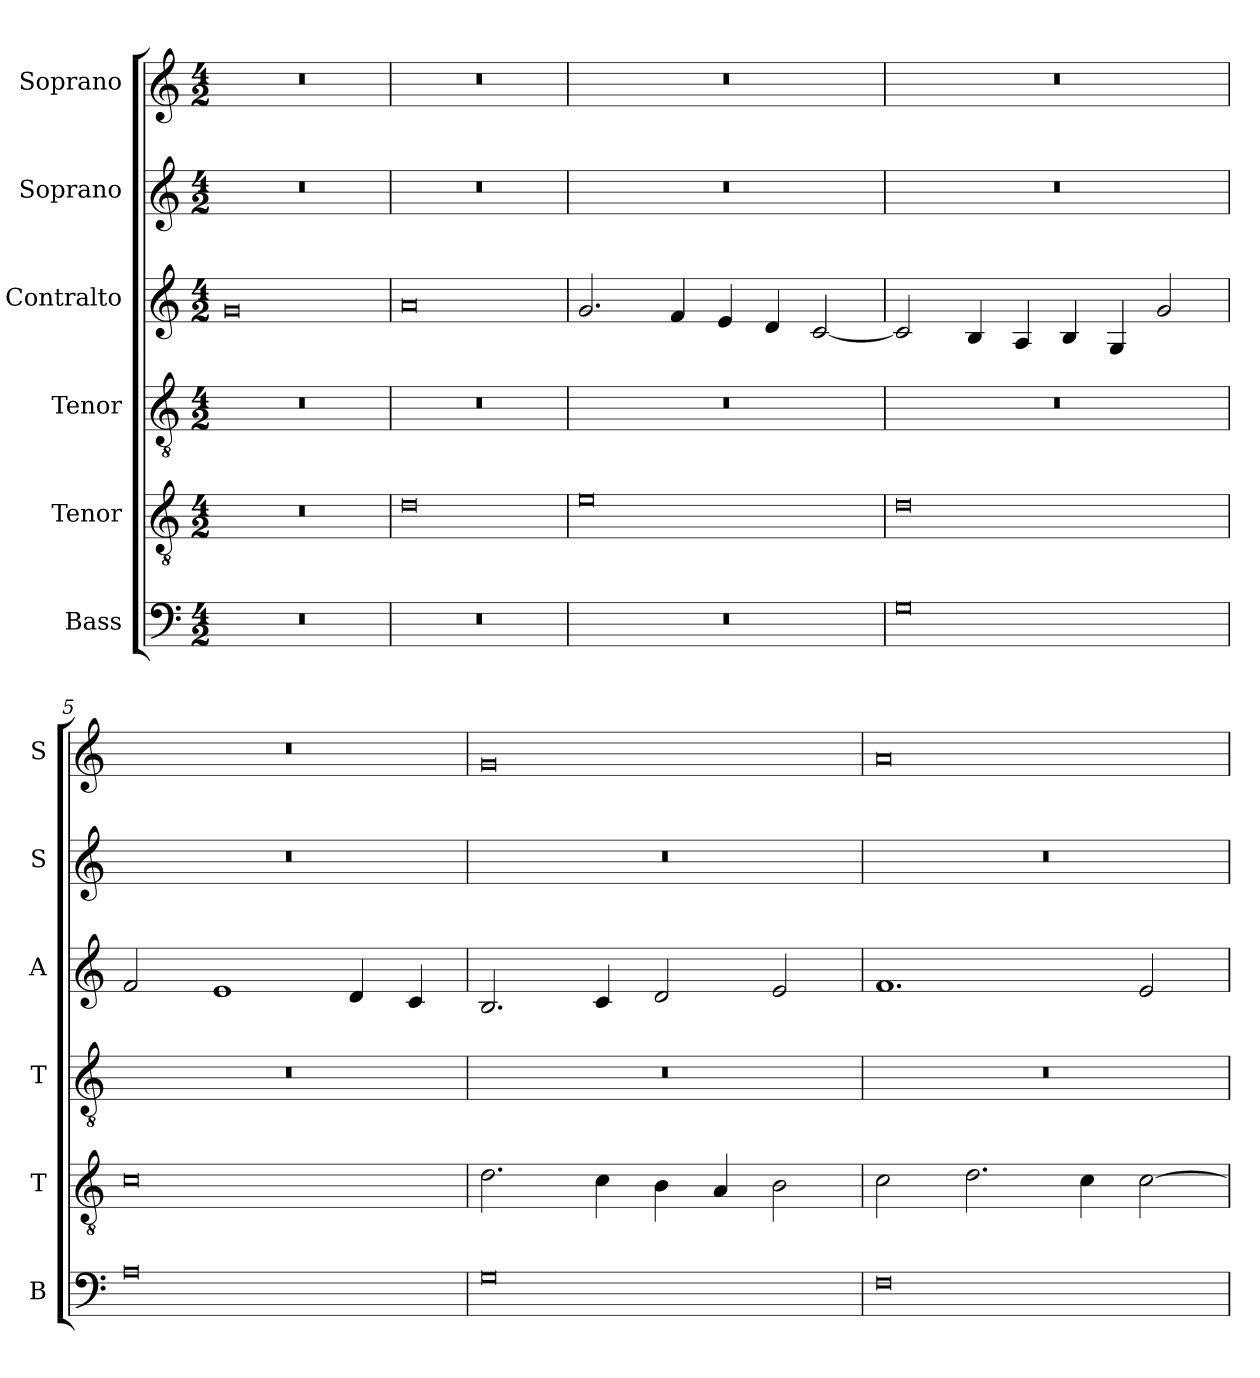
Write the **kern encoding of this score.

**kern	**kern	**kern	**kern	**kern	**kern
*part6	*part5	*part4	*part3	*part2	*part1
*staff6	*staff5	*staff4	*staff3	*staff2	*staff1
*I"Bass	*I"Tenor	*I"Tenor	*I"Contralto	*I"Soprano	*I"Soprano
*I'B	*I'T	*I'T	*I'A	*I'S	*I'S
*clefF4	*clefGv2	*clefGv2	*clefG2	*clefG2	*clefG2
*k[]	*k[]	*k[]	*k[]	*k[]	*k[]
*G:mix	*G:mix	*G:mix	*G:mix	*G:mix	*G:mix
*M4/2	*M4/2	*M4/2	*M4/2	*M4/2	*M4/2
=1	=1	=1	=1	=1	=1
0r	0r	0r	0g	0r	0r
=2	=2	=2	=2	=2	=2
0r	0d	0r	0a	0r	0r
=3	=3	=3	=3	=3	=3
0r	0e	0r	2.g	0r	0r
.	.	.	4f	.	.
.	.	.	4e	.	.
.	.	.	4d	.	.
.	.	.	[2c	.	.
=4	=4	=4	=4	=4	=4
0G	0d	0r	2c]	0r	0r
.	.	.	4B	.	.
.	.	.	4A	.	.
.	.	.	4B	.	.
.	.	.	4G	.	.
.	.	.	2g	.	.
=5	=5	=5	=5	=5	=5
0A	0c	0r	2f	0r	0r
.	.	.	1e	.	.
.	.	.	4d	.	.
.	.	.	4c	.	.
=6	=6	=6	=6	=6	=6
0G	2.d	0r	2.B	0r	0g
.	4c	.	4c	.	.
.	4B	.	2d	.	.
.	4A	.	.	.	.
.	2B	.	2e	.	.
=7	=7	=7	=7	=7	=7
0F	2c	0r	1.f	0r	0a
.	2.d	.	.	.	.
.	4c	.	.	.	.
.	[2c	.	2e	.	.
=	=	=	=	=	=
*-	*-	*-	*-	*-	*-
